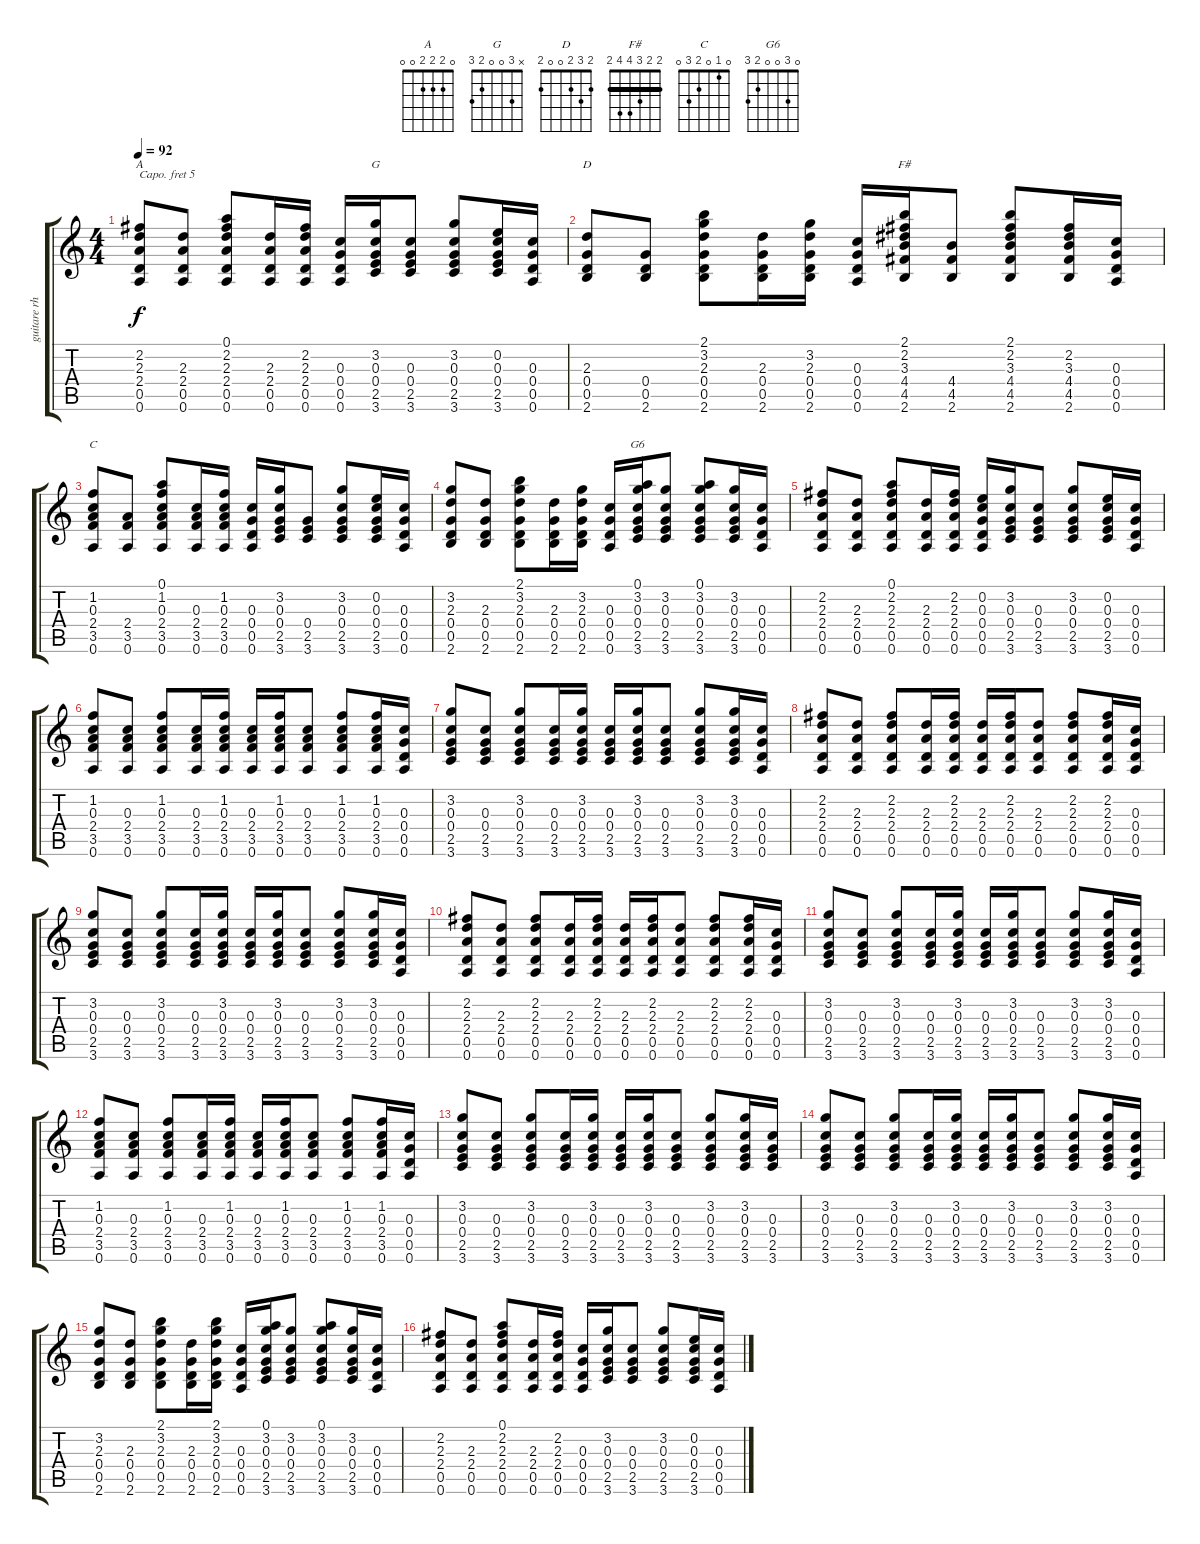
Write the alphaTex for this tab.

\track ("guitare rhytmique" "guitare rh") {instrument acousticguitarsteel}
\staff {score tabs}
\capo 5
\tuning (E4 B3 G3 D3 A2 E2) {hide}
\chord ("A" 0 2 2 2 0 0)
\chord ("G" x 3 0 0 2 3)
\chord ("D" 2 3 2 0 0 2)
\chord ("F#" 2 2 3 4 4 2) {barre 2}
\chord ("C" 0 1 0 2 3 0)
\chord ("G6" 0 3 0 0 2 3)
\ts (4 4)
\tempo 92
\clef g2
\ks c
(2.2 2.3 2.4 0.5 0.6).8{ch "A" dy f} (2.3 2.4 0.5 0.6).8 (0.1 2.2 2.3 2.4 0.5 0.6).8 (2.3 2.4 0.5 0.6).16 (2.2 2.3 2.4 0.5 0.6).16 (0.3 0.4 0.5 0.6).16 (3.2 0.3 0.4 2.5 3.6).16{ch "G"} (0.3 0.4 2.5 3.6).8 (3.2 0.3 0.4 2.5 3.6).8 (0.2 0.3 0.4 2.5 3.6).16 (0.3 0.4 0.5 0.6).16 |
(2.3 0.4 0.5 2.6).8{ch "D"} (0.4 0.5 2.6).8 (2.1 3.2 2.3 0.4 0.5 2.6).8 (2.3 0.4 0.5 2.6).16 (3.2 2.3 0.4 0.5 2.6).16 (0.3 0.4 0.5 0.6).16 (2.1 2.2 3.3 4.4 4.5 2.6).16{ch "F#"} (4.4 4.5 2.6).8 (2.1 2.2 3.3 4.4 4.5 2.6).8 (2.2 3.3 4.4 4.5 2.6).16 (0.3 0.4 0.5 0.6).16 |
(1.2 0.3 2.4 3.5 0.6).8{ch "C"} (2.4 3.5 0.6).8 (0.1 1.2 0.3 2.4 3.5 0.6).8 (0.3 2.4 3.5 0.6).16 (1.2 0.3 2.4 3.5 0.6).16 (0.3 0.4 0.5 0.6).16 (3.2 0.3 0.4 2.5 3.6).16 (0.4 2.5 3.6).8 (3.2 0.3 0.4 2.5 3.6).8 (0.2 0.3 0.4 2.5 3.6).16 (0.3 0.4 0.5 0.6).16 |
(3.2 2.3 0.4 0.5 2.6).8 (2.3 0.4 0.5 2.6).8 (2.1 3.2 2.3 0.4 0.5 2.6).8 (2.3 0.4 0.5 2.6).16 (3.2 2.3 0.4 0.5 2.6).16 (0.3 0.4 0.5 0.6).16 (0.1 3.2 0.3 0.4 2.5 3.6).16{ch "G6"} (3.2 0.3 0.4 2.5 3.6).8 (0.1 3.2 0.3 0.4 2.5 3.6).8 (3.2 0.3 0.4 2.5 3.6).16 (0.3 0.4 0.5 0.6).16 |
(2.2 2.3 2.4 0.5 0.6).8 (2.3 2.4 0.5 0.6).8 (0.1 2.2 2.3 2.4 0.5 0.6).8 (2.3 2.4 0.5 0.6).16 (2.2 2.3 2.4 0.5 0.6).16 (0.2 0.3 0.4 0.5 0.6).16 (3.2 0.3 0.4 2.5 3.6).16 (0.3 0.4 2.5 3.6).8 (3.2 0.3 0.4 2.5 3.6).8 (0.2 0.3 0.4 2.5 3.6).16 (0.3 0.4 0.5 0.6).16 |
(1.2 0.3 2.4 3.5 0.6).8 (0.3 2.4 3.5 0.6).8 (1.2 0.3 2.4 3.5 0.6).8 (0.3 2.4 3.5 0.6).16 (1.2 0.3 2.4 3.5 0.6).16 (0.3 2.4 3.5 0.6).16 (1.2 0.3 2.4 3.5 0.6).16 (0.3 2.4 3.5 0.6).8 (1.2 0.3 2.4 3.5 0.6).8 (1.2 0.3 2.4 3.5 0.6).16 (0.3 0.4 0.5 0.6).16 |
(3.2 0.3 0.4 2.5 3.6).8 (0.3 0.4 2.5 3.6).8 (3.2 0.3 0.4 2.5 3.6).8 (0.3 0.4 2.5 3.6).16 (3.2 0.3 0.4 2.5 3.6).16 (0.3 0.4 2.5 3.6).16 (3.2 0.3 0.4 2.5 3.6).16 (0.3 0.4 2.5 3.6).8 (3.2 0.3 0.4 2.5 3.6).8 (3.2 0.3 0.4 2.5 3.6).16 (0.3 0.4 0.5 0.6).16 |
(2.2 2.3 2.4 0.5 0.6).8 (2.3 2.4 0.5 0.6).8 (2.2 2.3 2.4 0.5 0.6).8 (2.3 2.4 0.5 0.6).16 (2.2 2.3 2.4 0.5 0.6).16 (2.3 2.4 0.5 0.6).16 (2.2 2.3 2.4 0.5 0.6).16 (2.3 2.4 0.5 0.6).8 (2.2 2.3 2.4 0.5 0.6).8 (2.2 2.3 2.4 0.5 0.6).16 (0.3 0.4 0.5 0.6).16 |
(3.2 0.3 0.4 2.5 3.6).8 (0.3 0.4 2.5 3.6).8 (3.2 0.3 0.4 2.5 3.6).8 (0.3 0.4 2.5 3.6).16 (3.2 0.3 0.4 2.5 3.6).16 (0.3 0.4 2.5 3.6).16 (3.2 0.3 0.4 2.5 3.6).16 (0.3 0.4 2.5 3.6).8 (3.2 0.3 0.4 2.5 3.6).8 (3.2 0.3 0.4 2.5 3.6).16 (0.3 0.4 0.5 0.6).16 |
(2.2 2.3 2.4 0.5 0.6).8 (2.3 2.4 0.5 0.6).8 (2.2 2.3 2.4 0.5 0.6).8 (2.3 2.4 0.5 0.6).16 (2.2 2.3 2.4 0.5 0.6).16 (2.3 2.4 0.5 0.6).16 (2.2 2.3 2.4 0.5 0.6).16 (2.3 2.4 0.5 0.6).8 (2.2 2.3 2.4 0.5 0.6).8 (2.2 2.3 2.4 0.5 0.6).16 (0.3 0.4 0.5 0.6).16 |
(3.2 0.3 0.4 2.5 3.6).8 (0.3 0.4 2.5 3.6).8 (3.2 0.3 0.4 2.5 3.6).8 (0.3 0.4 2.5 3.6).16 (3.2 0.3 0.4 2.5 3.6).16 (0.3 0.4 2.5 3.6).16 (3.2 0.3 0.4 2.5 3.6).16 (0.3 0.4 2.5 3.6).8 (3.2 0.3 0.4 2.5 3.6).8 (3.2 0.3 0.4 2.5 3.6).16 (0.3 0.4 0.5 0.6).16 |
(1.2 0.3 2.4 3.5 0.6).8 (0.3 2.4 3.5 0.6).8 (1.2 0.3 2.4 3.5 0.6).8 (0.3 2.4 3.5 0.6).16 (1.2 0.3 2.4 3.5 0.6).16 (0.3 2.4 3.5 0.6).16 (1.2 0.3 2.4 3.5 0.6).16 (0.3 2.4 3.5 0.6).8 (1.2 0.3 2.4 3.5 0.6).8 (1.2 0.3 2.4 3.5 0.6).16 (0.3 0.4 0.5 0.6).16 |
(3.2 0.3 0.4 2.5 3.6).8 (0.3 0.4 2.5 3.6).8 (3.2 0.3 0.4 2.5 3.6).8 (0.3 0.4 2.5 3.6).16 (3.2 0.3 0.4 2.5 3.6).16 (0.3 0.4 2.5 3.6).16 (3.2 0.3 0.4 2.5 3.6).16 (0.3 0.4 2.5 3.6).8 (3.2 0.3 0.4 2.5 3.6).8 (3.2 0.3 0.4 2.5 3.6).16 (0.3 0.4 2.5 3.6).16 |
(3.2 0.3 0.4 2.5 3.6).8 (0.3 0.4 2.5 3.6).8 (3.2 0.3 0.4 2.5 3.6).8 (0.3 0.4 2.5 3.6).16 (3.2 0.3 0.4 2.5 3.6).16 (0.3 0.4 2.5 3.6).16 (3.2 0.3 0.4 2.5 3.6).16 (0.3 0.4 2.5 3.6).8 (3.2 0.3 0.4 2.5 3.6).8 (3.2 0.3 0.4 2.5 3.6).16 (0.3 0.4 0.5 0.6).16 |
(3.2 2.3 0.4 0.5 2.6).8 (2.3 0.4 0.5 2.6).8 (2.1 3.2 2.3 0.4 0.5 2.6).8 (2.3 0.4 0.5 2.6).16 (2.1 3.2 2.3 0.4 0.5 2.6).16 (0.3 0.4 0.5 0.6).16 (0.1 3.2 0.3 0.4 2.5 3.6).16 (3.2 0.3 0.4 2.5 3.6).8 (0.1 3.2 0.3 0.4 2.5 3.6).8 (3.2 0.3 0.4 2.5 3.6).16 (0.3 0.4 0.5 0.6).16 |
(2.2 2.3 2.4 0.5 0.6).8 (2.3 2.4 0.5 0.6).8 (0.1 2.2 2.3 2.4 0.5 0.6).8 (2.3 2.4 0.5 0.6).16 (2.2 2.3 2.4 0.5 0.6).16 (0.3 0.4 0.5 0.6).16 (3.2 0.3 0.4 2.5 3.6).16 (0.3 0.4 2.5 3.6).8 (3.2 0.3 0.4 2.5 3.6).8 (0.2 0.3 0.4 2.5 3.6).16 (0.3 0.4 0.5 0.6).16
